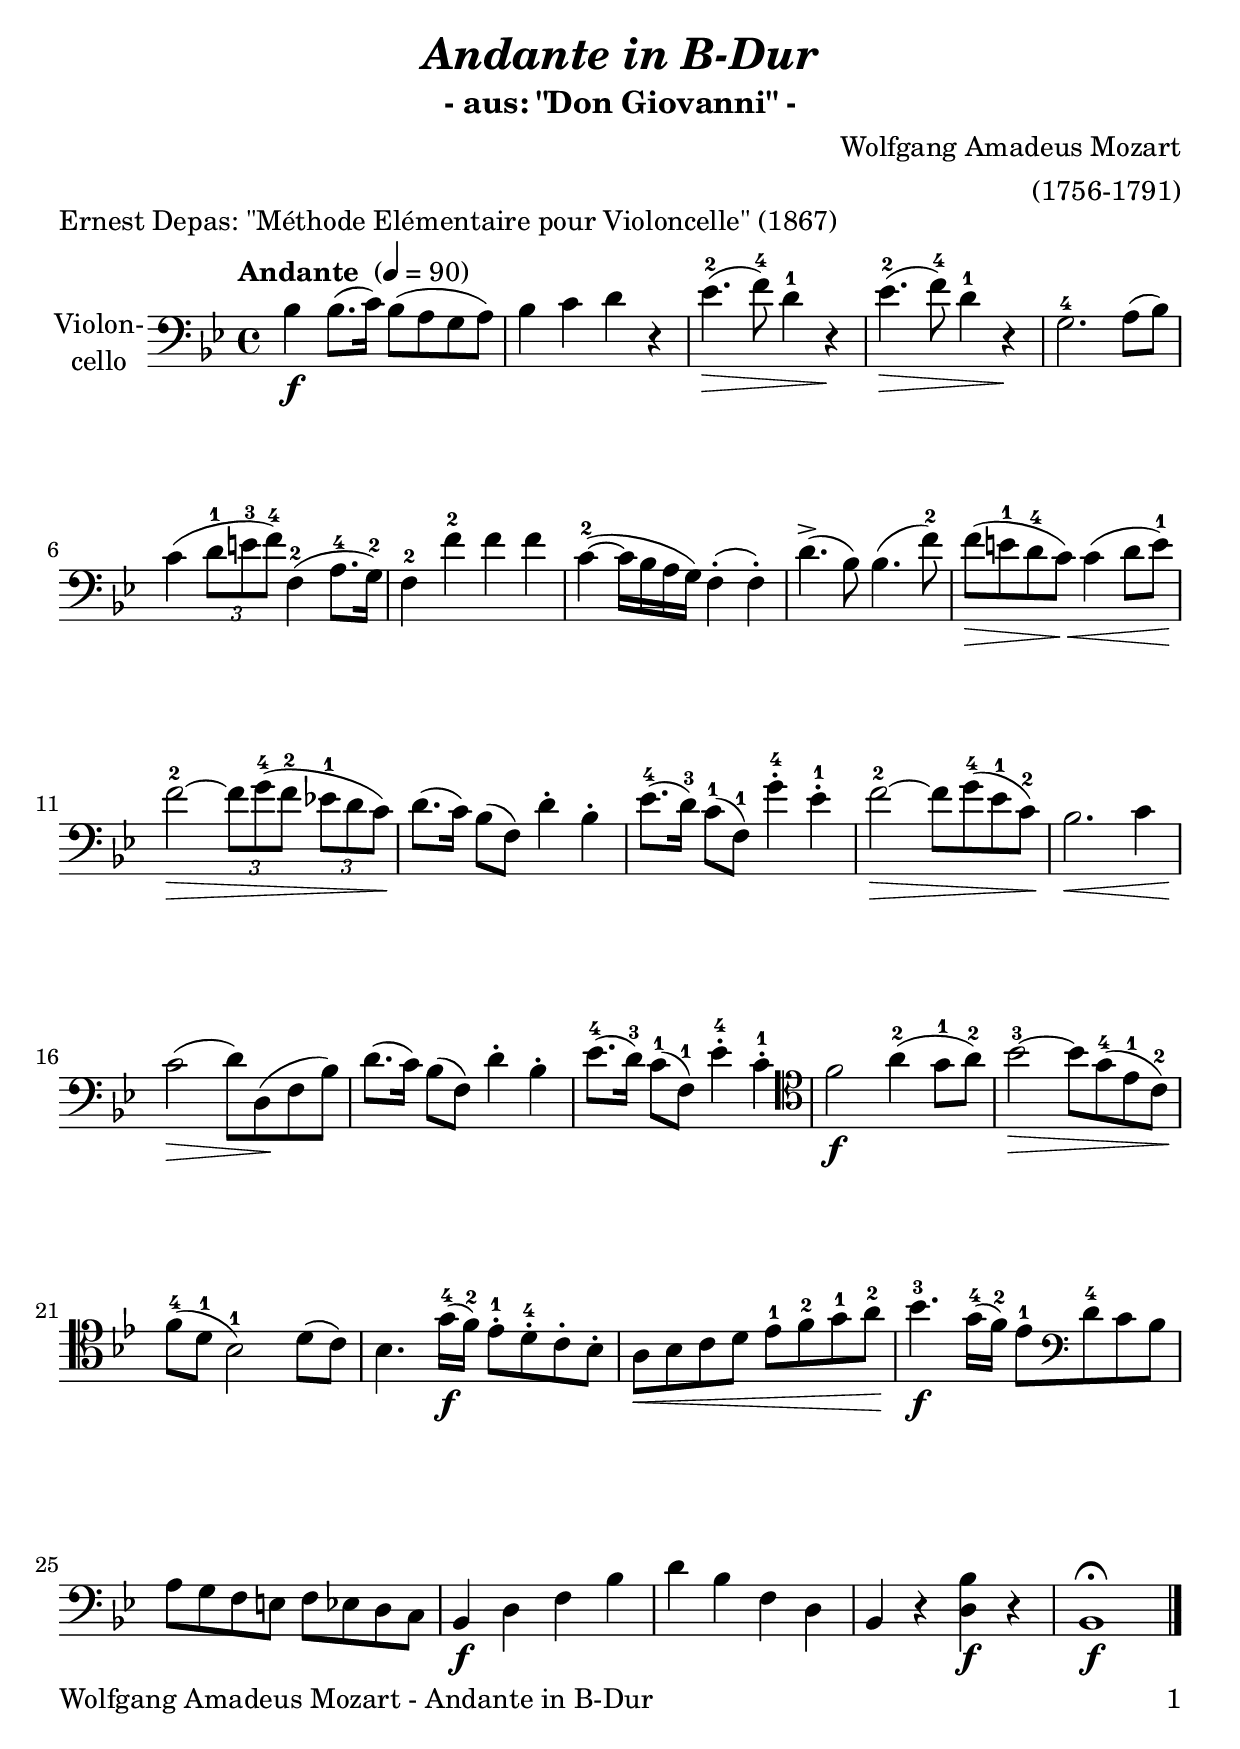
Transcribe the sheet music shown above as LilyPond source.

\version "2.24.1"
\include "deutsch.ly"

#(set-global-staff-size 24)

\header {
  title     = \markup \bold \italic "Andante in B-Dur"
  subtitle  = "- aus: \"Don Giovanni\" -"
  composer  = "Wolfgang Amadeus Mozart"
  arranger  = "(1756-1791)"
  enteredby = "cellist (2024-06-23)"
  piece     = "Ernest Depas: \"Méthode Elémentaire pour Violoncelle\" (1867)"
}

voiceconsts = {
  \key b \major
  \time 4/4
  \clef "bass"
%  \numericTimeSignature
  \compressEmptyMeasures
  % Set default beaming for all staves
%  \set Timing.beamExceptions = #'()
%  \set Timing.baseMoment     = #(ly:make-moment 1 4)
%  \set Timing.beatStructure  = #'(1 1 1)
  \tempo "Andante " 4=90
}

mist = "string ensemble 1"
mivl = "violin"
miba = "cello"
mipz = "pizzicato strings"

va = \relative c' {
  \voiceconsts

  b4\f b8.( c16) b8( a g a)
  b4 c d r
  es4.(-2\> f8)-4 d4-1 r\!
  es4.(-2\> f8)-4 d4-1 r\!
  g,2.-4 a8( b)

  c4( \tuplet 3/2 4 { d8-1 e-3 f)-4 } f,4-2( a8.-4 g16)-2
  f4-2 f'-2 f f
  c4(~-2 c16 b a g) f4(-. f)-.
  d'4.(-> b8) b4.( f'8)-2
  f(\> e-1 d-4 c)\!\< c4( d8 e)-1
  f2~-2\> \tuplet 3/2 4 { f8 g(-4 f-2 es!-1[d c]) }

  d8.(\! c16) b8( f) d'4-. b-.
  es8.(-4 d16)-3 c8(-1 f,)-1 g'4-.-4 es-.-1
  f2~-2\> f8 g(-4 es-1 c)-2\!
  b2.\< c4
  c2(\!\> d8) d,(\! f b)
  d8.( c16) b8( f) d'4-. b-.

  es8.(-4 d16)-3 c8(-1 f,)-1 es'4-.-4 c-.-1 \clef "tenor"
  f2\f a4(-2 g8-1 a)-2
  b2~-3\> b8 g(-4 es-1 c)-2
  f(-4\! d-1 b2)-1 d8( c)
  b4. g'16(-4\f f)-2 es8-.-1 d-.-4 c-. b-.
  a\< b c d es-1 f-2 g-1 a-2\!

  b4.-3\f g16(-4 f)-2 es8-1 \clef "bass" d-4 c b
  a g f e f es d c
  b4\f d f b
  d b f d
  b r <d b'>\f r
  b1\fermata\f \bar "|."
}


music = \new StaffGroup <<
      \new Staff {
	\set Staff.midiInstrument = \miba
	\set Staff.instrumentName = \markup \center-column { "Violon-" "cello" }
	\transpose b b { \va }
      }
>>

\book {
   \paper {
    print-page-number = ##t
    print-first-page-number = ##t
    ragged-last-bottom = ##f
    oddHeaderMarkup = \markup \null
    evenHeaderMarkup = \markup \null
    oddFooterMarkup = \markup {
      \fill-line {
        \if \should-print-page-number
        "Wolfgang Amadeus Mozart - Andante in B-Dur" \fromproperty #'page:page-number-string
      }
    }
    evenFooterMarkup = \oddFooterMarkup
  } \score {
    \music
    \layout {}
  }

  \score {
    \unfoldRepeats \music

    \midi {
      \context {
        \Score
      }
    }
  }
}
